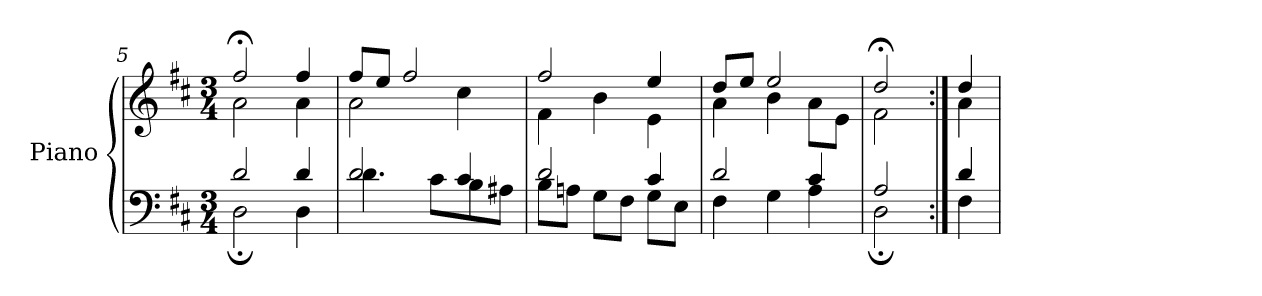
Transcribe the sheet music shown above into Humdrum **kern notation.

**kern	**kern
*part1	*part1
*staff2	*staff1
*I"Piano	*
*I'Pno	*
*clefF4	*clefG2
*k[f#c#]	*k[f#c#]
*M3/4	*M3/4
=5	=5
*^	*^
2d/	2D;\	2ff#;</	2a\
4d/	4D\	4ff#/	4a\
=6	=6	=6	=6
2d/	4.d\	8ff#/L	2a\
.	.	8ee/J	.
.	.	2ff#/	.
.	8c#\L	.	.
4c#/	8B\	.	4cc#\
.	8A#X\J	.	.
=7	=7	=7	=7
2d/	8B\L	2ff#/	4f#\
.	8An\J	.	.
.	8G\L	.	4b\
.	8F#\J	.	.
4c#/	8G\L	4ee/	4e\
.	8E\J	.	.
=8	=8	=8	=8
2d/	4F#\	8dd/L	4a\
.	.	8ee/J	.
.	4G\	2ee/	4b\
4c#/	4A\	.	8a\L
.	.	.	8e\J
=9	=9	=9	=9
2A/	2D;\	2dd;</	2f#\
=10:|!	=10:|!	=10:|!	=10:|!
4d/	4F#\	4dd/	4a\
*v	*v	*	*
*	*v	*v
=	=
*-	*-
